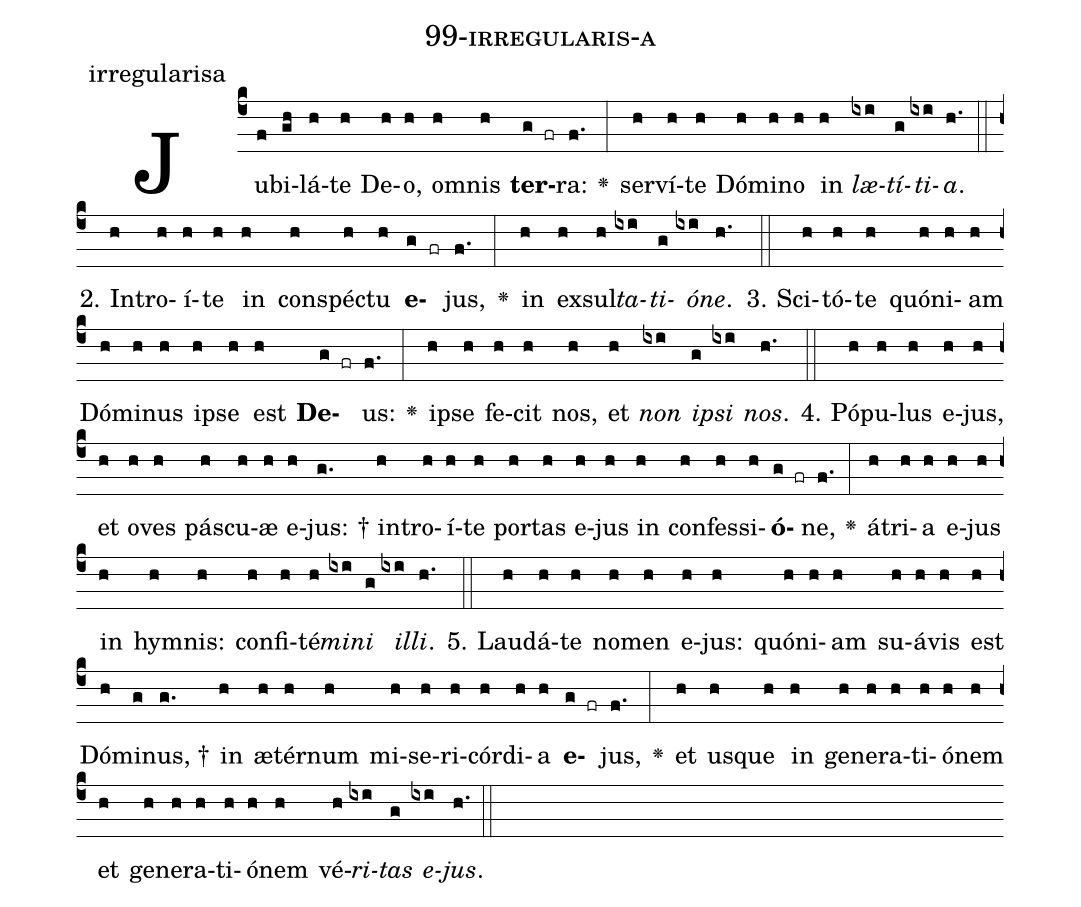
name: 99-irregularis-a;
annotation: irregularisa;
%%
(c4)Ju(f)bi(gh)lá(h)te(h) De(h)o,(h) om(h)nis(h) <b>ter</b>(g fr)ra:(f.) <v>\greheightstar</v>(:) ser(h)ví(h)te(h) Dó(h)mi(h)no(h) in(h) <i>læ</i>(ixi)<i>tí</i>(g)<i>ti</i>(ixi)<i>a</i>.(h.) (::)
2. In(h)tro(h)í(h)te(h) in(h) con(h)spéc(h)tu(h) <b>e</b>(g fr)jus,(f.) <v>\greheightstar</v>(:) in(h) ex(h)sul(h)<i>ta</i>(ixi)<i>ti</i>(g)<i>ó</i>(ixi)<i>ne</i>.(h.) (::)
3. Sci(h)tó(h)te(h) quón(h)i(h)am(h) Dó(h)mi(h)nus(h) ip(h)se(h) est(h) <b>De</b>(g fr)us:(f.) <v>\greheightstar</v>(:) ip(h)se(h) fe(h)cit(h) nos,(h) et(h) <i>non</i>(ixi) <i>ip</i>(g)<i>si</i>(ixi) <i>nos</i>.(h.) (::)
4. Pó(h)pu(h)lus(h) e(h)jus,(h) et(h) o(h)ves(h) pás(h)cu(h)æ(h) e(h)jus: †(g.) in(h)tro(h)í(h)te(h) por(h)tas(h) e(h)jus(h) in(h) con(h)fes(h)si(h)<b>ó</b>(g fr)ne,(f.) <v>\greheightstar</v>(:) á(h)tri(h)a(h) e(h)jus(h) in(h) hym(h)nis:(h) con(h)fi(h)té(h)<i>mi</i>(ixi)<i>ni</i>(g) <i>il</i>(ixi)<i>li</i>.(h.) (::)
5. Lau(h)dá(h)te(h) no(h)men(h) e(h)jus:(h) quón(h)i(h)am(h) su(h)á(h)vis(h) est(h) Dó(h)mi(g)nus, †(g.) in(h) æ(h)tér(h)num(h) mi(h)se(h)ri(h)cór(h)di(h)a(h) <b>e</b>(g fr)jus,(f.) <v>\greheightstar</v>(:) et(h) us(h)que(h) in(h) ge(h)ne(h)ra(h)ti(h)ó(h)nem(h) et(h) ge(h)ne(h)ra(h)ti(h)ó(h)nem(h) vé(h)<i>ri</i>(ixi)<i>tas</i>(g) <i>e</i>(ixi)<i>jus</i>.(h.) (::)
